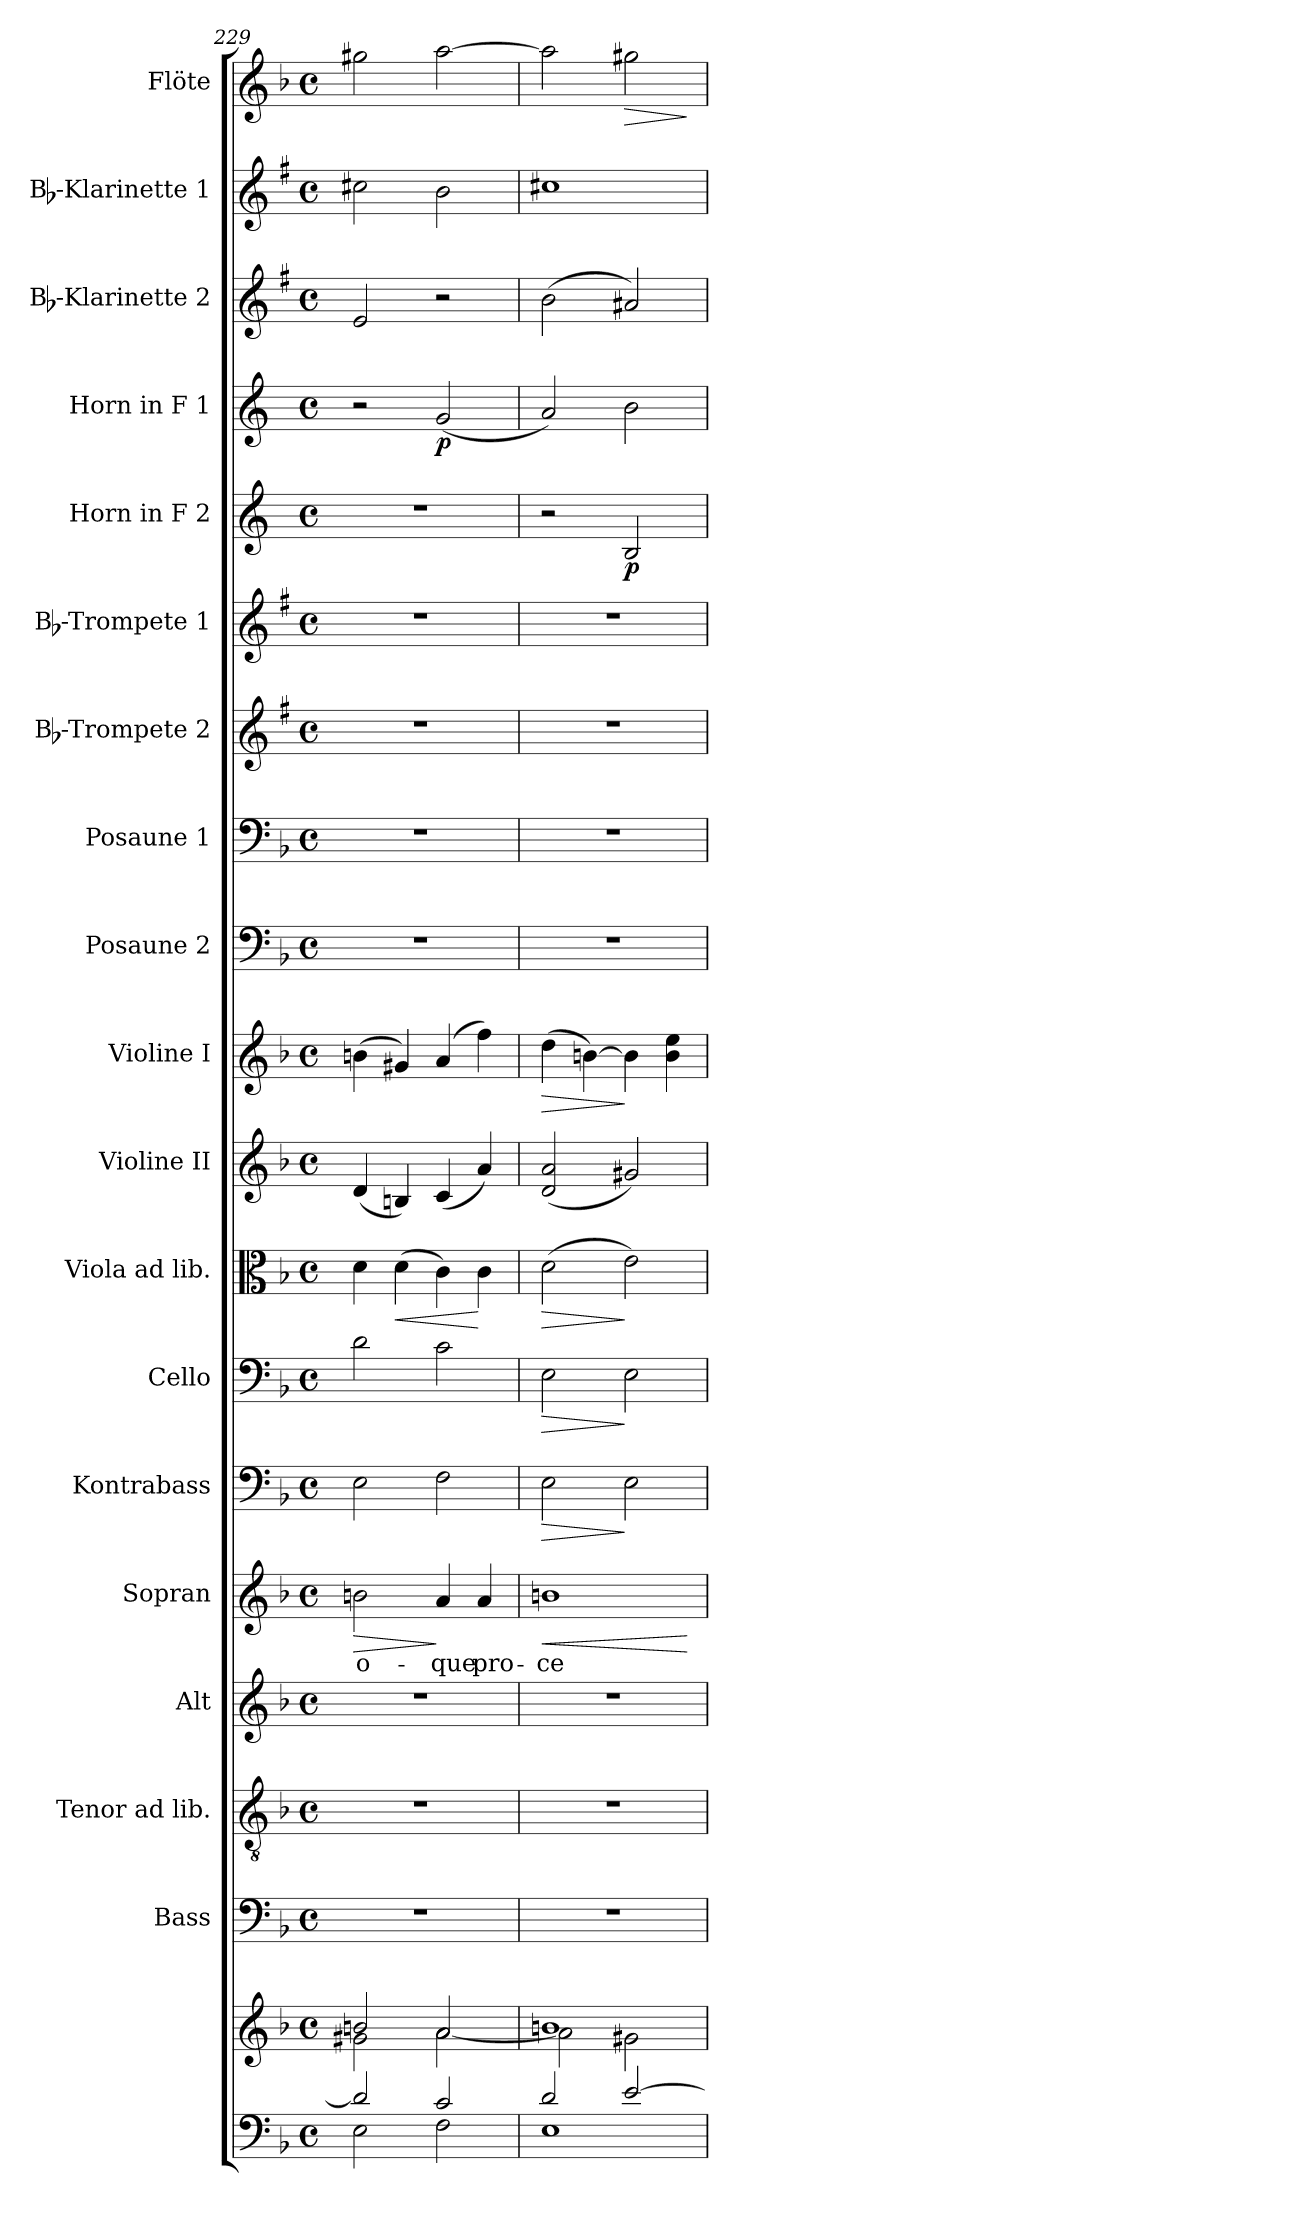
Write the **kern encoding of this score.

**kern	**kern	**kern	**kern	**kern	**kern	**text	**dynam	**kern	**dynam	**kern	**dynam	**kern	**dynam	**kern	**kern	**dynam	**kern	**kern	**kern	**kern	**kern	**dynam	**kern	**dynam	**kern	**kern	**kern	**dynam
*part19	*part19	*part18	*part17	*part16	*part15	*part15	*part15	*part14	*part14	*part13	*part13	*part12	*part12	*part11	*part10	*part10	*part9	*part8	*part7	*part6	*part5	*part5	*part4	*part4	*part3	*part2	*part1	*part1
*staff20	*staff19	*staff18	*staff17	*staff16	*staff15	*staff15	*staff15	*staff14	*staff14	*staff13	*staff13	*staff12	*staff12	*staff11	*staff10	*staff10	*staff9	*staff8	*staff7	*staff6	*staff5	*staff5	*staff4	*staff4	*staff3	*staff2	*staff1	*staff1
*	*	*I"Bass	*I"Tenor ad lib.	*I"Alt	*I"Sopran	*	*	*I"Kontrabass	*	*I"Cello	*	*I"Viola ad lib.	*	*I"Violine II	*I"Violine I	*	*I"Posaune 2	*I"Posaune 1	*I"Bb-Trompete 2	*I"Bb-Trompete 1	*I"Horn in F 2	*	*I"Horn in F 1	*	*I"Bb-Klarinette 2	*I"Bb-Klarinette 1	*I"Flöte	*
*	*	*I'B.	*I'T.	*I'A.	*I'S.	*	*	*I'Kb.	*	*	*	*I'Vla.	*	*I'Vl. II	*I'Vl. I	*	*I'Pos. 2	*I'Pos. 1	*I'Bb Trp. 2	*I'Bb Trp. 1	*	*	*	*	*I'Bb Kl. 2	*I'Bb Kl. 1	*I'Fl.	*
*clefF4	*clefG2	*clefF4	*clefGv2	*clefG2	*clefG2	*	*	*clefF4	*	*clefF4	*	*clefC3	*	*clefG2	*clefG2	*	*clefF4	*clefF4	*clefG2	*clefG2	*clefG2	*	*clefG2	*	*clefG2	*clefG2	*clefG2	*
*	*	*	*	*	*	*	*	*ITrd7c12	*	*	*	*	*	*	*	*	*	*	*ITrd1c2	*ITrd1c2	*ITrd4c7	*	*ITrd4c7	*	*ITrd1c2	*ITrd1c2	*	*
*k[b-]	*k[b-]	*k[b-]	*k[b-]	*k[b-]	*k[b-]	*	*	*k[b-]	*	*k[b-]	*	*k[b-]	*	*k[b-]	*k[b-]	*	*k[b-]	*k[b-]	*k[b-]	*k[b-]	*k[b-]	*	*k[b-]	*	*k[b-]	*k[b-]	*k[b-]	*
*F:	*F:	*F:	*F:	*F:	*F:	*	*	*F:	*	*F:	*	*F:	*	*F:	*F:	*	*F:	*F:	*F:	*F:	*F:	*	*F:	*	*F:	*F:	*F:	*
*M4/4	*M4/4	*M4/4	*M4/4	*M4/4	*M4/4	*	*	*M4/4	*	*M4/4	*	*M4/4	*	*M4/4	*M4/4	*	*M4/4	*M4/4	*M4/4	*M4/4	*M4/4	*	*M4/4	*	*M4/4	*M4/4	*M4/4	*
*met(c)	*met(c)	*met(c)	*met(c)	*met(c)	*met(c)	*	*	*met(c)	*	*met(c)	*	*met(c)	*	*met(c)	*met(c)	*	*met(c)	*met(c)	*met(c)	*met(c)	*met(c)	*	*met(c)	*	*met(c)	*met(c)	*met(c)	*
=229	=229	=229	=229	=229	=229	=229	=229	=229	=229	=229	=229	=229	=229	=229	=229	=229	=229	=229	=229	=229	=229	=229	=229	=229	=229	=229	=229	=229
*^	*^	*	*	*	*	*	*	*	*	*	*	*	*	*	*	*	*	*	*	*	*	*	*	*	*	*	*	*
!	!	!	!	!	!	!	!	!LO:LY:b	!LO:HP:b	!	!	!	!	!	!	!	!	!	!	!	!	!	!	!	!	!	!	!	!	!
2d/]	2E\	2bn/	2g#X\	1r	1r	1r	2bn\	-o-	>	2EE\	.	2d\	.	4d\	.	(<4d/	(>4bn\	.	1r	1r	1r	1r	1r	.	2r	.	2d/	2bn\	2gg#X\	.
!	!	!	!	!	!	!	!	!	!	!	!	!	!	!	!LO:HP:b	!	!	!	!	!	!	!	!	!	!	!	!	!	!	!
.	.	.	.	.	.	.	.	.	.	.	.	.	.	(>4d\	<	4Bn/)	4g#X/)	.	.	.	.	.	.	.	.	.	.	.	.	.
!	!	!	!	!	!	!	!	!LO:LY:b	!	!	!	!	!	!	!	!	!	!	!	!	!	!	!	!	!	!LO:DY:b	!	!	!	!
2c/	2F\	2a/	[<2a\	.	.	.	4a/	-que	]	2FF\	.	2c\	.	4c\)	.	(<4c/	(4a/	.	.	.	.	.	.	.	(<2c/	p	2r	2a\	[2aa\	.
!	!	!	!	!	!	!	!	!LO:LY:b	!	!	!	!	!	!	!	!	!	!	!	!	!	!	!	!	!	!	!	!	!	!
.	.	.	.	.	.	.	4a/	pro-	.	.	.	.	.	4c\	[	4a/)	4ff\)	.	.	.	.	.	.	.	.	.	.	.	.	.
=230	=230	=230	=230	=230	=230	=230	=230	=230	=230	=230	=230	=230	=230	=230	=230	=230	=230	=230	=230	=230	=230	=230	=230	=230	=230	=230	=230	=230	=230	=230
!	!	!	!	!	!	!	!	!LO:LY:b	!LO:HP:b	!	!LO:HP:b	!	!LO:HP:b	!	!LO:HP:b	!	!	!LO:HP:b	!	!	!	!	!	!	!	!	!	!	!	!
2d/	1E	1bn	2a\]	1r	1r	1r	1bn	-ce-	<	2EE\	>	2E\	>	(>2d\	>	(<2d/ 2a/	(>4dd\	>	1r	1r	1r	1r	2r	.	2d/)	.	(>2a\	1bn	2aa\]	.
.	.	.	.	.	.	.	.	.	.	.	.	.	.	.	.	.	[4bn\)	.	.	.	.	.	.	.	.	.	.	.	.	.
!	!	!	!	!	!	!	!	!	!	!	!	!	!	!	!	!	!	!	!	!	!	!	!	!LO:DY:b	!	!	!	!	!	!LO:HP:b
[>2e/	.	.	2g#X\	.	.	.	.	.	.	2EE\	]	2E\	]	2e\)	]	2g#X/)	4b\]	]	.	.	.	.	2E/	p	2e\	.	2g#X/)	.	2gg#X\	>
.	.	.	.	.	.	.	.	.	.	.	.	.	.	.	.	.	4b\ 4ee\	.	.	.	.	.	.	.	.	.	.	.	.	.
*v	*v	*	*	*	*	*	*	*	*	*	*	*	*	*	*	*	*	*	*	*	*	*	*	*	*	*	*	*	*	*
*	*v	*v	*	*	*	*	*	*	*	*	*	*	*	*	*	*	*	*	*	*	*	*	*	*	*	*	*	*	*
.	.	.	.	.	.	.	[	.	.	.	.	.	.	.	.	.	.	.	.	.	.	.	.	.	.	.	.	]
=	=	=	=	=	=	=	=	=	=	=	=	=	=	=	=	=	=	=	=	=	=	=	=	=	=	=	=	=
*-	*-	*-	*-	*-	*-	*-	*-	*-	*-	*-	*-	*-	*-	*-	*-	*-	*-	*-	*-	*-	*-	*-	*-	*-	*-	*-	*-	*-
